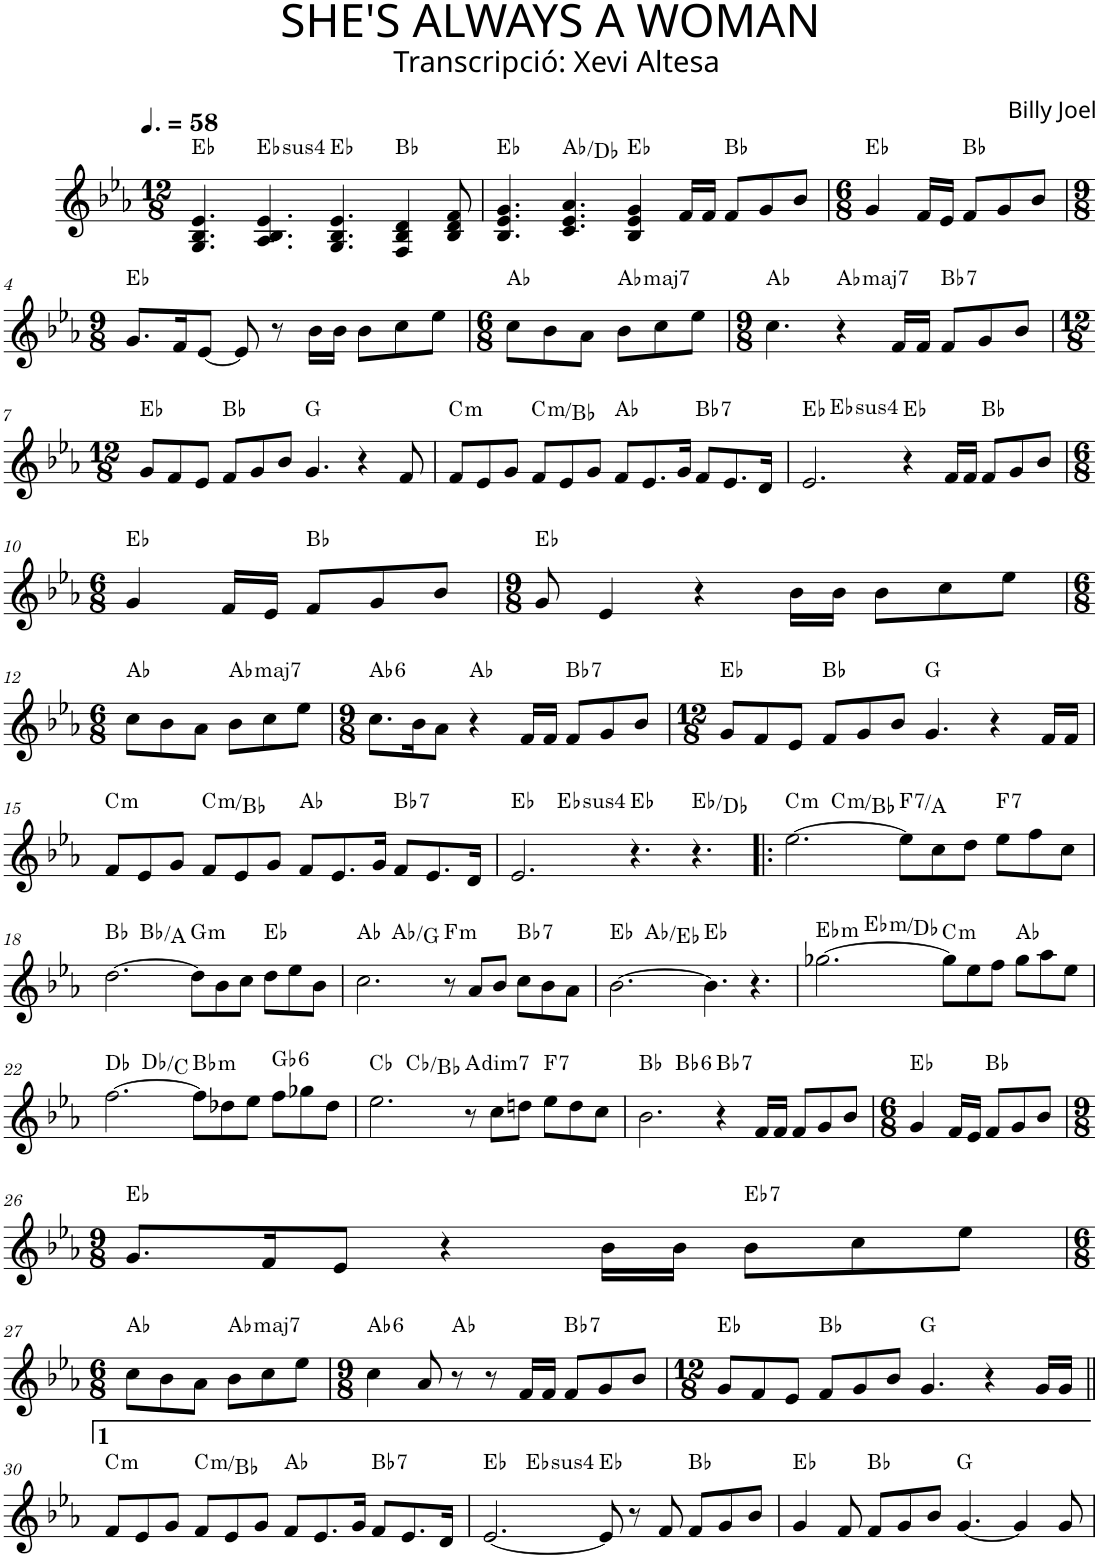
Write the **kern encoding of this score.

**kern	**harte
*part1	*part1
*staff1	*
*I"P1	*
*clefG2	*
*k[b-e-a-]	*
*E-:	*
*M12/8	*
*MM87	*
=1	=1
4.G/ 4.B-/ 4.e-/	Eb:maj
!	!LO:H:kt=4
4.A-/ 4.B-/ 4.e-/	Eb:sus4
4.G/ 4.B-/ 4.e-/	Eb:maj
4F/ 4B-/ 4d/	Bb:maj
8B-/ 8d/ 8f/	.
=2	=2
4.B-/ 4.e-/ 4.g/	Eb:maj
4.c/ 4.e-/ 4.a-/	Ab:maj/4
4B-/ 4e-/ 4g/	Eb:maj
16f/LL	.
16f/JJ	.
8f/L	Bb:maj
8g/	.
8b-/J	.
=3	=3
*M6/8	*
4g/	Eb:maj
16f/LL	.
16e-/JJ	.
8f/L	Bb:maj
8g/	.
8b-/J	.
!!LO:LB:g=z
=4	=4
*M9/8	*
8.g/L	Eb:maj
16f/K	.
[<8e-/J	.
8e-/]	.
8r	.
16b-\LL	.
16b-\JJ	.
8b-\L	.
8cc\	.
8ee-\J	.
=5	=5
*M6/8	*
8cc\L	Ab:maj
8b-\	.
8a-\J	.
!	!LO:H:kt=maj7
8b-\L	Ab:maj7
8cc\	.
8ee-\J	.
=6	=6
*M9/8	*
4.cc\	Ab:maj
!	!LO:H:kt=maj7
4r	Ab:maj7
16f/LL	.
16f/JJ	.
!	!LO:H:kt=7
8f/L	Bb:7
8g/	.
8b-/J	.
!!LO:LB:g=z
=7	=7
*M12/8	*
8g/L	Eb:maj
8f/	.
8e-/J	.
8f/L	Bb:maj
8g/	.
8b-/J	.
4.g/	G:maj
4r	.
8f/	.
=8	=8
!	!LO:H:kt=m
8f/L	C:min
8e-/	.
8g/J	.
!	!LO:H:kt=m
8f/L	C:min/b7
8e-/	.
8g/J	.
8f/L	Ab:maj
8.e-/	.
16g/Jk	.
!	!LO:H:kt=7
8f/L	Bb:7
8.e-/	.
16d/Jk	.
=9	=9
*^	*
2.e-/	4.ryy	Eb:maj
!	!	!LO:H:kt=4
.	1ryy	Eb:sus4
4r	.	Eb:maj
16f/LL	.	.
16f/JJ	.	.
8f/L	.	Bb:maj
8g/	.	.
8b-/J	8ryy	.
*v	*v	*
!!LO:LB:g=z
=10	=10
*M6/8	*
4g/	Eb:maj
16f/LL	.
16e-/JJ	.
8f/L	Bb:maj
8g/	.
8b-/J	.
=11	=11
*M9/8	*
8g/	Eb:maj
4e-/	.
4r	.
16b-\LL	.
16b-\JJ	.
8b-\L	.
8cc\	.
8ee-\J	.
!!LO:LB:g=z
=12	=12
*M6/8	*
8cc\L	Ab:maj
8b-\	.
8a-\J	.
!	!LO:H:kt=maj7
8b-\L	Ab:maj7
8cc\	.
8ee-\J	.
=13	=13
*M9/8	*
!	!LO:H:kt=6
8.cc\L	Ab:maj6
16b-\K	.
8a-\J	.
4r	Ab:maj
16f/LL	.
16f/JJ	.
!	!LO:H:kt=7
8f/L	Bb:7
8g/	.
8b-/J	.
=14	=14
*M12/8	*
8g/L	Eb:maj
8f/	.
8e-/J	.
8f/L	Bb:maj
8g/	.
8b-/J	.
4.g/	G:maj
4r	.
16f/LL	.
16f/JJ	.
!!LO:LB:g=z
=15	=15
!	!LO:H:kt=m
8f/L	C:min
8e-/	.
8g/J	.
!	!LO:H:kt=m
8f/L	C:min/b7
8e-/	.
8g/J	.
8f/L	Ab:maj
8.e-/	.
16g/Jk	.
!	!LO:H:kt=7
8f/L	Bb:7
8.e-/	.
16d/Jk	.
=16	=16
*^	*
2.e-/	4.ryy	Eb:maj
!	!	!LO:H:kt=4
.	1ryy	Eb:sus4
4.r	.	Eb:maj
4.r	.	Eb:maj/b7
.	8ryy	.
=17!|:	=17!|:	=17!|:
!	!	!LO:H:kt=m
[>2.ee-\	4.ryy	C:min
!	!	!LO:H:kt=m
.	1ryy	C:min/b7
!	!	!LO:H:kt=7
8ee-\L]	.	F:7/3
8cc\	.	.
8dd\J	.	.
!	!	!LO:H:kt=7
8ee-\L	.	F:7
8ff\	.	.
8cc\J	8ryy	.
!!LO:LB:g=z	!!
=18	=18	=18
[>2.dd\	4.ryy	Bb:maj
.	1ryy	Bb:maj/7
!	!	!LO:H:kt=m
8dd\L]	.	G:min
8b-\	.	.
8cc\J	.	.
8dd\L	.	Eb:maj
8ee-\	.	.
8b-\J	8ryy	.
=19	=19	=19
2.cc\	4.ryy	Ab:maj
.	1ryy	Ab:maj/7
!	!	!LO:H:kt=m
8r	.	F:min
8a-/L	.	.
8b-/J	.	.
!	!	!LO:H:kt=7
8cc\L	.	Bb:7
8b-\	.	.
8a-\J	8ryy	.
=20	=20	=20
[>2.b-\	4.ryy	Eb:maj
.	1ryy	Ab:maj/5
4.b-\]	.	Eb:maj
4.r	.	.
.	8ryy	.
=21	=21	=21
!	!	!LO:H:kt=m
[>2.gg-X\	4.ryy	Eb:min
!	!	!LO:H:kt=m
.	1ryy	Eb:min/b7
!	!	!LO:H:kt=m
8gg-\L]	.	C:min
8ee-\	.	.
8ff\J	.	.
8gg-\L	.	Ab:maj
8aa-\	.	.
8ee-\J	8ryy	.
!!LO:LB:g=z	!!
=22	=22	=22
[>2.ff\	4.ryy	Db:maj
.	1ryy	Db:maj/7
!	!	!LO:H:kt=m
8ff\L]	.	Bb:min
8dd-X\	.	.
8ee-\J	.	.
!	!	!LO:H:kt=6
8ff\L	.	Gb:maj6
8gg-X\	.	.
8dd-\J	8ryy	.
=23	=23	=23
2.ee-\	4.ryy	Cb:maj
.	1ryy	Cb:maj/7
!	!	!LO:H:kt=dim7
8r	.	A:dim7
8cc\L	.	.
8ddn\J	.	.
!	!	!LO:H:kt=7
8ee-\L	.	F:7
8dd\	.	.
8cc\J	8ryy	.
=24	=24	=24
2.b-\	4.ryy	Bb:maj
!	!	!LO:H:kt=6
.	1ryy	Bb:maj6
!	!	!LO:H:kt=7
4r	.	Bb:7
16f/LL	.	.
16f/JJ	.	.
8f/L	.	.
8g/	.	.
8b-/J	8ryy	.
*v	*v	*
=25	=25
*M6/8	*
4g/	Eb:maj
16f/LL	.
16e-/JJ	.
8f/L	Bb:maj
8g/	.
8b-/J	.
!!LO:LB:g=z
=26	=26
*M9/8	*
8.g/L	Eb:maj
16f/K	.
8e-/J	.
4r	.
16b-\LL	.
16b-\JJ	.
!	!LO:H:kt=7
8b-\L	Eb:7
8cc\	.
8ee-\J	.
!!LO:LB:g=z
=27	=27
*M6/8	*
8cc\L	Ab:maj
8b-\	.
8a-\J	.
!	!LO:H:kt=maj7
8b-\L	Ab:maj7
8cc\	.
8ee-\J	.
=28	=28
*M9/8	*
!	!LO:H:kt=6
4cc\	Ab:maj6
8a-/	.
8r	Ab:maj
8r	.
16f/LL	.
16f/JJ	.
!	!LO:H:kt=7
8f/L	Bb:7
8g/	.
8b-/J	.
=29	=29
*M12/8	*
8g/L	Eb:maj
8f/	.
8e-/J	.
8f/L	Bb:maj
8g/	.
8b-/J	.
4.g/	G:maj
4r	.
16g/LL	.
16g/JJ	.
!!LO:LB:g=z
=30||	=30||
!	!LO:H:kt=m
8f/L	C:min
8e-/	.
8g/J	.
!	!LO:H:kt=m
8f/L	C:min/b7
8e-/	.
8g/J	.
8f/L	Ab:maj
8.e-/	.
16g/Jk	.
!	!LO:H:kt=7
8f/L	Bb:7
8.e-/	.
16d/Jk	.
=31	=31
*^	*
[<2.e-/	4.ryy	Eb:maj
!	!	!LO:H:kt=4
.	1ryy	Eb:sus4
8e-/]	.	Eb:maj
8r	.	.
8f/	.	.
8f/L	.	Bb:maj
8g/	.	.
8b-/J	8ryy	.
*v	*v	*
=32	=32
4g/	Eb:maj
8f/	.
8f/L	Bb:maj
8g/	.
8b-/J	.
[<4.g/	G:maj
4g/]	.
8g/	.
=	=
*-	*-
